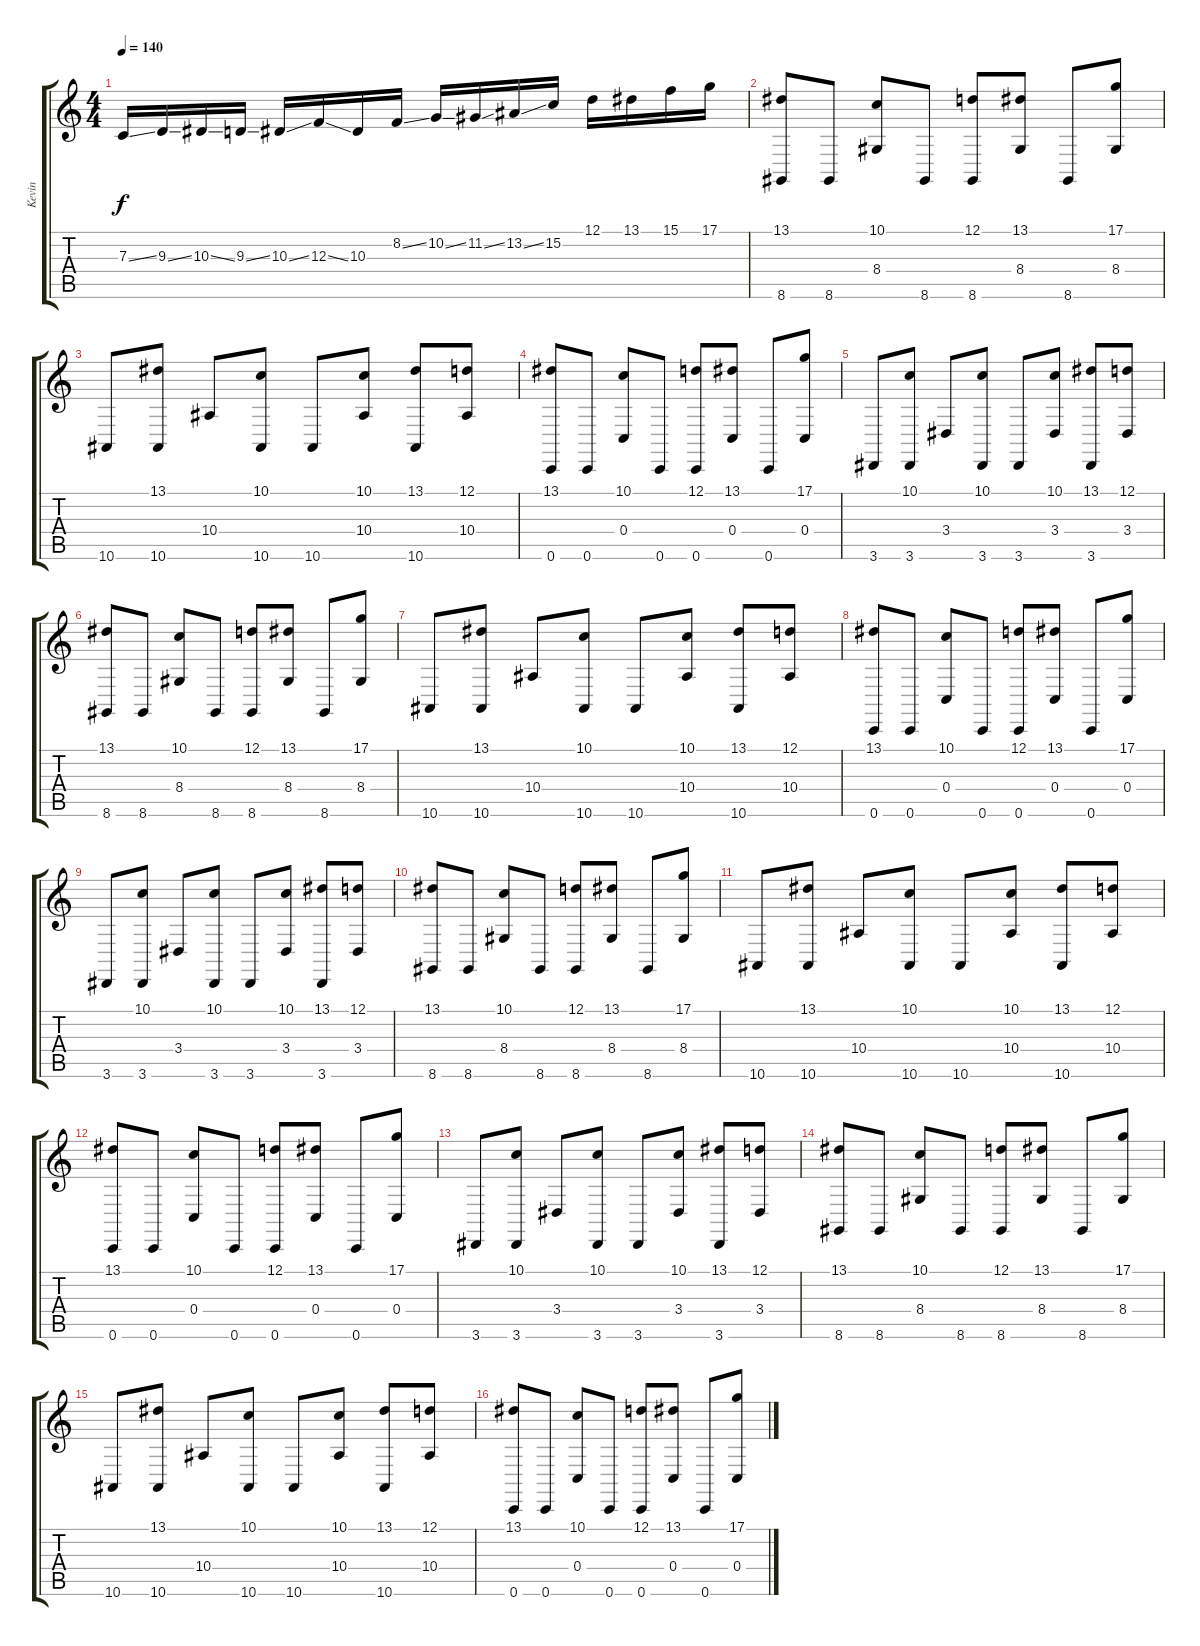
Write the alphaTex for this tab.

\track ("Kevin" "Kevin") {instrument lead2sawtooth}
\staff {score tabs}
\tuning (D4 A3 F3 C3 G2 C2) {hide}
\ts (4 4)
\tempo 140
\clef g2
\ks c
7.3{ss}.16{dy f} 9.3{ss}.16 10.3{ss}.16 9.3{ss}.16 10.3{ss}.16 12.3{ss}.16 10.3.16 8.2{ss}.16 10.2{ss}.16 11.2{ss}.16 13.2{ss}.16 15.2.16 12.1.16 13.1.16 15.1.16 17.1.16 |
(13.1 8.6).8 8.6.8 (10.1 8.4).8 8.6.8 (12.1 8.6).8 (13.1 8.4).8 8.6.8 (17.1 8.4).8 |
10.6.8 (13.1 10.6).8 10.4.8 (10.1 10.6).8 10.6.8 (10.1 10.4).8 (13.1 10.6).8 (12.1 10.4).8 |
(13.1 0.6).8 0.6.8 (10.1 0.4).8 0.6.8 (12.1 0.6).8 (13.1 0.4).8 0.6.8 (17.1 0.4).8 |
3.6.8 (10.1 3.6).8 3.4.8 (10.1 3.6).8 3.6.8 (10.1 3.4).8 (13.1 3.6).8 (12.1 3.4).8 |
(13.1 8.6).8 8.6.8 (10.1 8.4).8 8.6.8 (12.1 8.6).8 (13.1 8.4).8 8.6.8 (17.1 8.4).8 |
10.6.8 (13.1 10.6).8 10.4.8 (10.1 10.6).8 10.6.8 (10.1 10.4).8 (13.1 10.6).8 (12.1 10.4).8 |
(13.1 0.6).8 0.6.8 (10.1 0.4).8 0.6.8 (12.1 0.6).8 (13.1 0.4).8 0.6.8 (17.1 0.4).8 |
3.6.8 (10.1 3.6).8 3.4.8 (10.1 3.6).8 3.6.8 (10.1 3.4).8 (13.1 3.6).8 (12.1 3.4).8 |
(13.1 8.6).8 8.6.8 (10.1 8.4).8 8.6.8 (12.1 8.6).8 (13.1 8.4).8 8.6.8 (17.1 8.4).8 |
10.6.8 (13.1 10.6).8 10.4.8 (10.1 10.6).8 10.6.8 (10.1 10.4).8 (13.1 10.6).8 (12.1 10.4).8 |
(13.1 0.6).8 0.6.8 (10.1 0.4).8 0.6.8 (12.1 0.6).8 (13.1 0.4).8 0.6.8 (17.1 0.4).8 |
3.6.8 (10.1 3.6).8 3.4.8 (10.1 3.6).8 3.6.8 (10.1 3.4).8 (13.1 3.6).8 (12.1 3.4).8 |
(13.1 8.6).8 8.6.8 (10.1 8.4).8 8.6.8 (12.1 8.6).8 (13.1 8.4).8 8.6.8 (17.1 8.4).8 |
10.6.8 (13.1 10.6).8 10.4.8 (10.1 10.6).8 10.6.8 (10.1 10.4).8 (13.1 10.6).8 (12.1 10.4).8 |
(13.1 0.6).8 0.6.8 (10.1 0.4).8 0.6.8 (12.1 0.6).8 (13.1 0.4).8 0.6.8 (17.1 0.4).8
